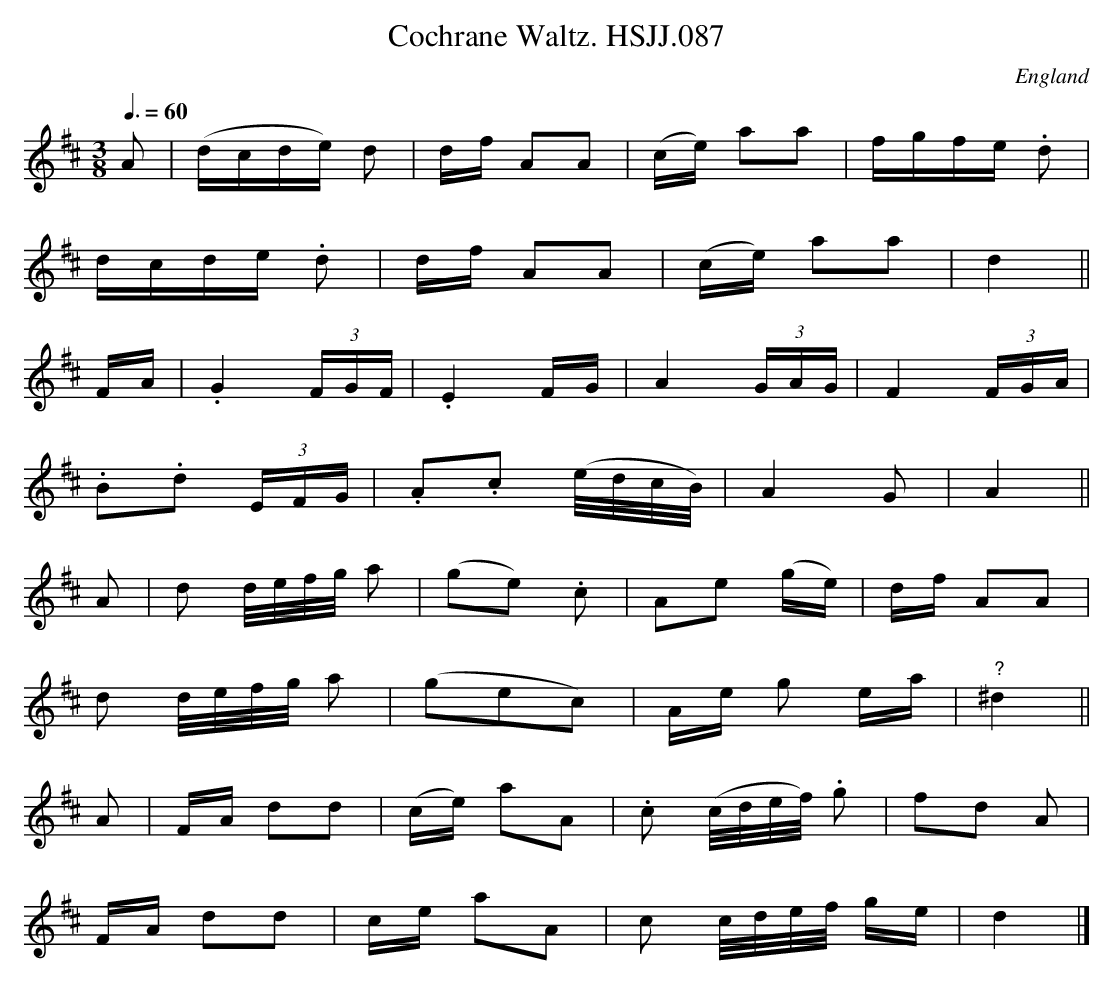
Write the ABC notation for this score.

X:1
T:Cochrane Waltz. HSJJ.087
M:3/8
L:1/16
Q:3/8=60
O:England
K:D major
A2|(dcde) d2|df A2A2|(ce) a2a2|fgfe .d2|!
dcde .d2|df A2A2|(ce) a2a2|d4||!
FA|.G4(3FGF|.E4FG|A4(3GAG|F4(3FGA|!
.B2.d2 (3EFG|.A2.c2 (e/d/c/B/)|A4G2|A4||!
A2|d2 d/e/f/g/ a2|(g2e2) .c2|A2e2 (ge)|df A2A2|!
d2 d/e/f/g/ a2|(g2e2c2)|Ae g2 ea|"?"^d4||!
A2|FA d2d2|(ce) a2A2|.c2 (c/d/e/f/) .g2|f2d2 A2|!
FA d2d2|ce a2A2|c2 c/d/e/f/ ge|d4|]
